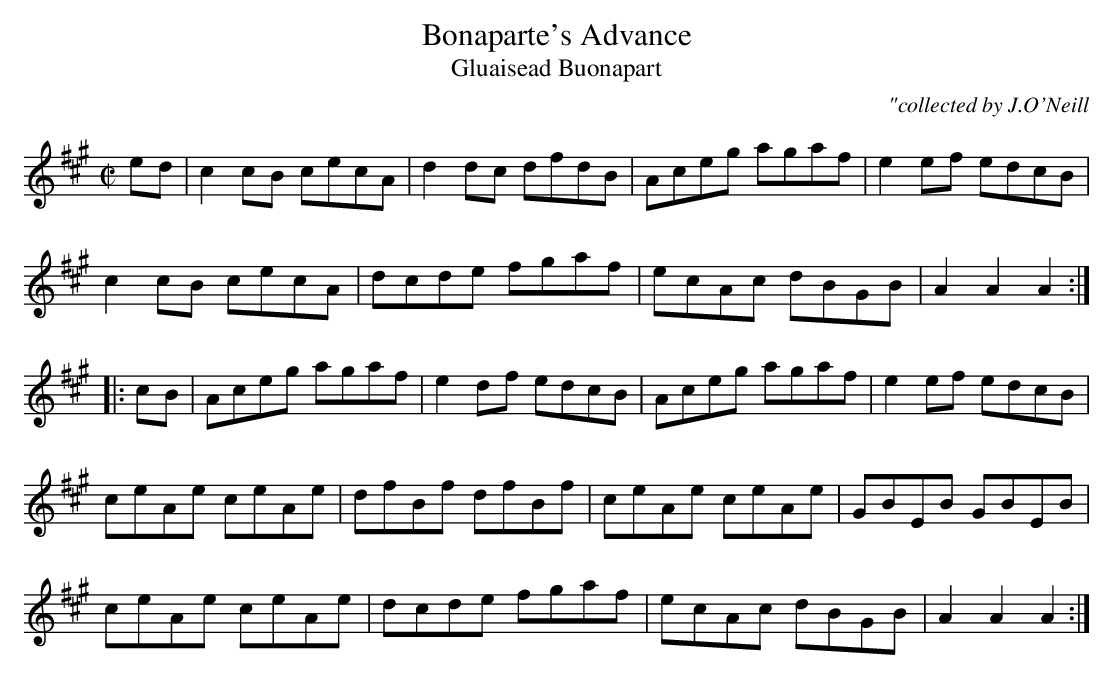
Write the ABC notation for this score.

X:1
T: Bonaparte's Advance
T: Gluaisead Buonapart
C: "collected by J.O'Neill
M: C|
K: A
e-d|c2 c-B cecA|d2 d-c dfdB|Aceg agaf|e2 e-f edcB|
c2 c-B cecA|dcde fgaf|ecAc dBGB|A2 A2 A2:|
|:c-B|Aceg agaf|e2 d-f edcB|Aceg agaf|e2 ef edcB|
ceAe ceAe|dfBf dfBf|ceAe ceAe|GBEB GBEB|
ceAe ceAe|dcde fgaf|ecAc dBGB|A2 A2 A2:|
